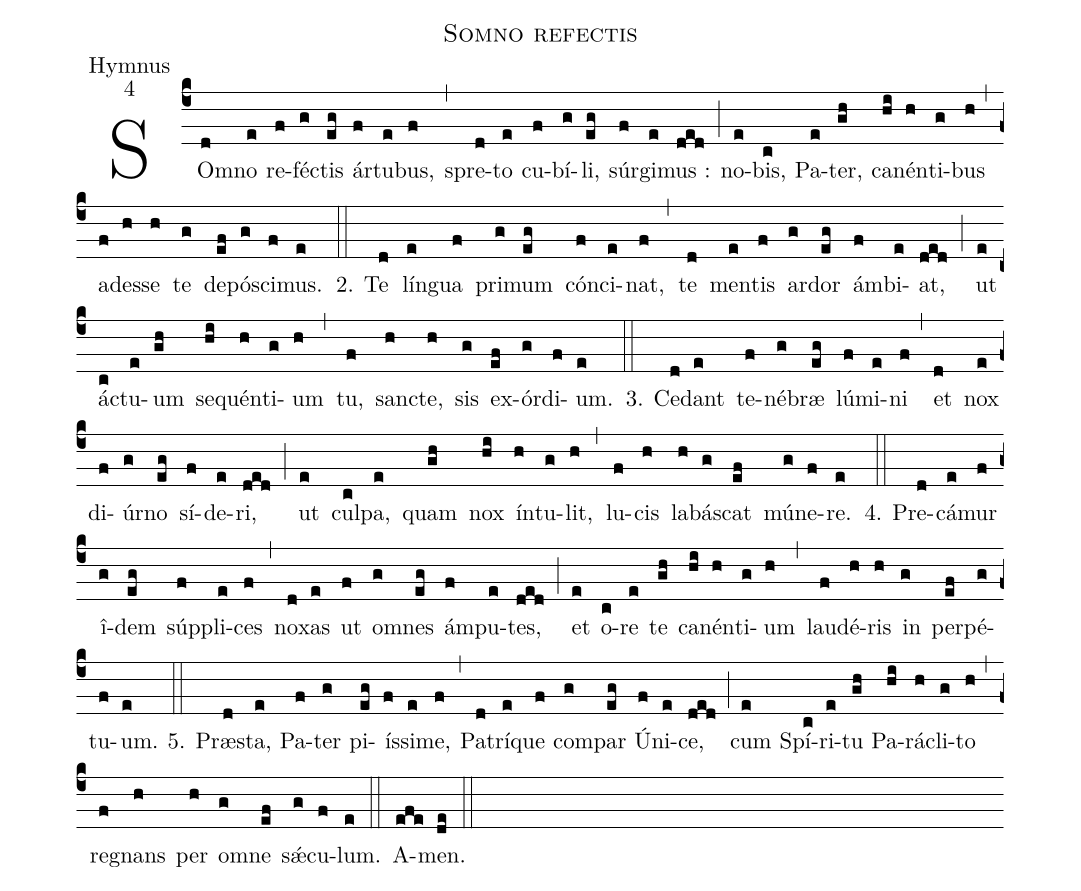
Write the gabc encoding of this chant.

name:Somno refectis;
office-part:Hymnus;
mode:4;
%%
(c4)SOm(d)no(e) re(f)fé(g)ctis(eg) ár(f)tu(e)bus,(f) (,)
spre(d)to(e) cu(f)bí(g)li,(eg) súr(f)gi(e)mus :(ded) (;)
no(e)bis,(c) Pa(e)ter,(gh) ca(hi)nén(h)ti(g)bus(h) (,)
ad(f)es(h)se(h) te(g) de(ef)pó(g)sci(f)mus.(e) (::)


2. Te(d) lín(e)gua(f) pri(g)mum(eg) cón(f)ci(e)nat,(f) (,)
te(d) men(e)tis(f) ar(g)dor(eg) ám(f)bi(e)at,(ded) (;)
ut(e) á(c)ctu(e)um(gh) se(hi)quén(h)ti(g)um(h) (,)
tu,(f) san(h)cte,(h) sis(g) ex(ef)ór(g)di(f)um.(e) (::)

3. Ce(d)dant(e) te(f)né(g)bræ(eg) lú(f)mi(e)ni(f) (,)
et(d) nox(e) di(f)úr(g)no(eg) sí(f)de(e)ri,(ded) (;)
ut(e) cul(c)pa,(e) quam(gh) nox(hi) ín(h)tu(g)lit,(h) (,)
lu(f)cis(h) la(h)bá(g)scat(ef) mú(g)ne(f)re.(e) (::)

4. Pre(d)cá(e)mur(f) î(g)dem(eg) súp(f)pli(e)ces(f) (,)
no(d)xas(e) ut(f) om(g)nes(eg) ám(f)pu(e)tes,(ded) (;)
et(e) o(c)re(e) te(gh) ca(hi)nén(h)ti(g)um(h) (,)
lau(f)dé(h)ris(h) in(g) per(ef)pé(g)tu(f)um.(e) (::)

5. Præ(d)sta,(e) Pa(f)ter(g) pi(eg)ís(f)si(e)me,(f) (,)
Pa(d)trí(e)que(f) com(g)par(eg) Ú(f)ni(e)ce,(ded) (;)
cum(e) Spí(c)ri(e)tu(gh) Pa(hi)rá(h)cli(g)to(h) (,)
re(f)gnans(h) per(h) om(g)ne(ef) sǽ(g)cu(f)lum.(e) (::)
A(efe)men.(de) (::)
